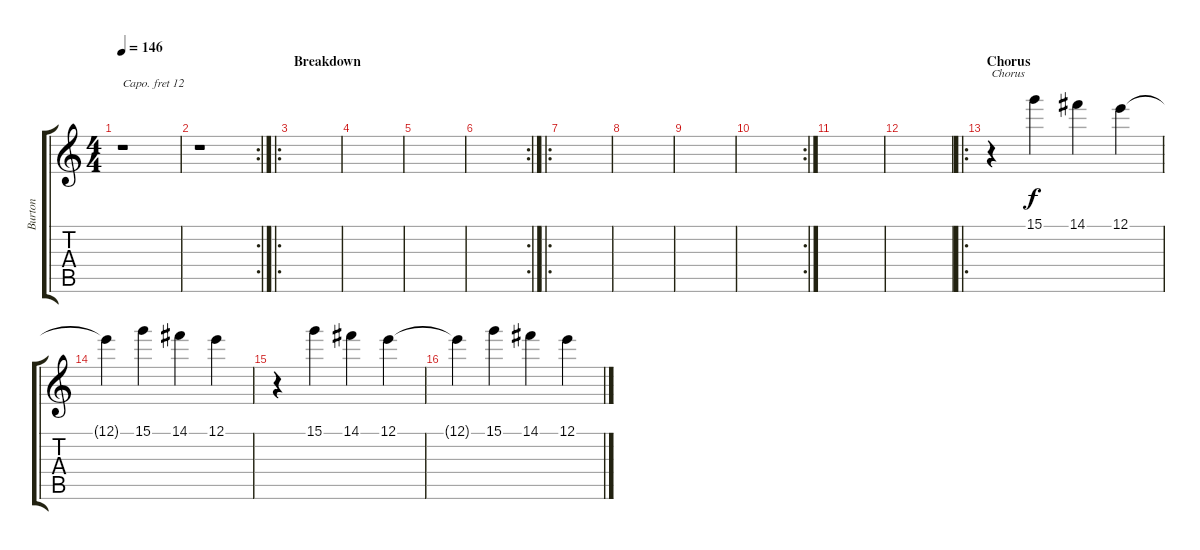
\track ("Burton" "Burton") {instrument whistle}
\staff {score tabs}
\capo 12
\tuning (E4 B3 G3 D3 A2 E2) {hide}
\ts (4 4)
\tempo 146
\clef g2
\ks c
r.1{dy f} |
\rc 2
r.1 |
\ro
\section ("" "Breakdown")
|
|
|
\rc 2
|
\ro
|
|
|
\rc 2
|
|
|
\ro
\section ("" "Chorus")
r.4{txt "Chorus"} 15.1.4 14.1.4 12.1.4 |
12.1{t}.4 15.1.4 14.1.4 12.1.4 |
r.4 15.1.4 14.1.4 12.1.4 |
12.1{t}.4 15.1.4 14.1.4 12.1.4
